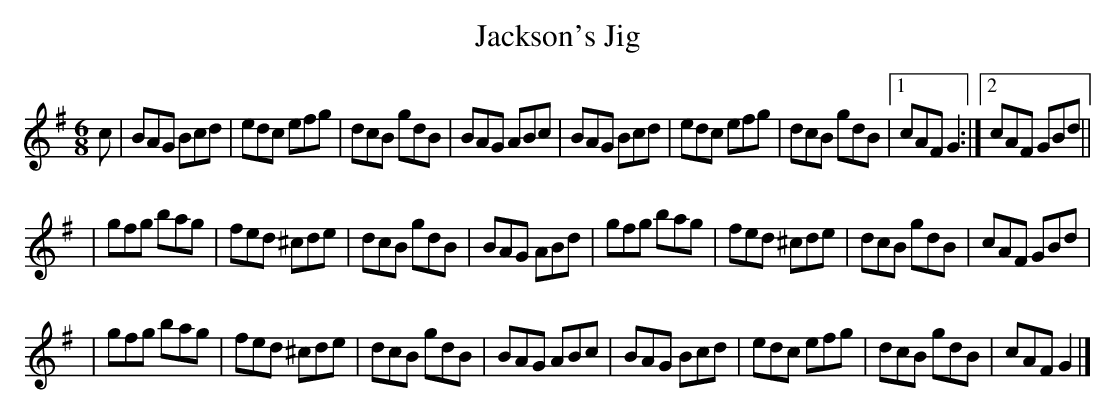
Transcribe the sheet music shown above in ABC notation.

X:1
T: Jackson's Jig
M: 6/8
K: G
c \
| BAG Bcd | edc efg | dcB gdB | BAG ABc | BAG Bcd | edc efg | dcB gdB |1 cAF G2 :|2 cAF GBd ||
| gfg bag | fed ^cde | dcB gdB | BAG ABd | gfg bag | fed ^cde | dcB gdB | cAF GBd |
| gfg bag | fed ^cde | dcB gdB | BAG ABc | BAG Bcd | edc efg | dcB gdB | cAF G2 |]
